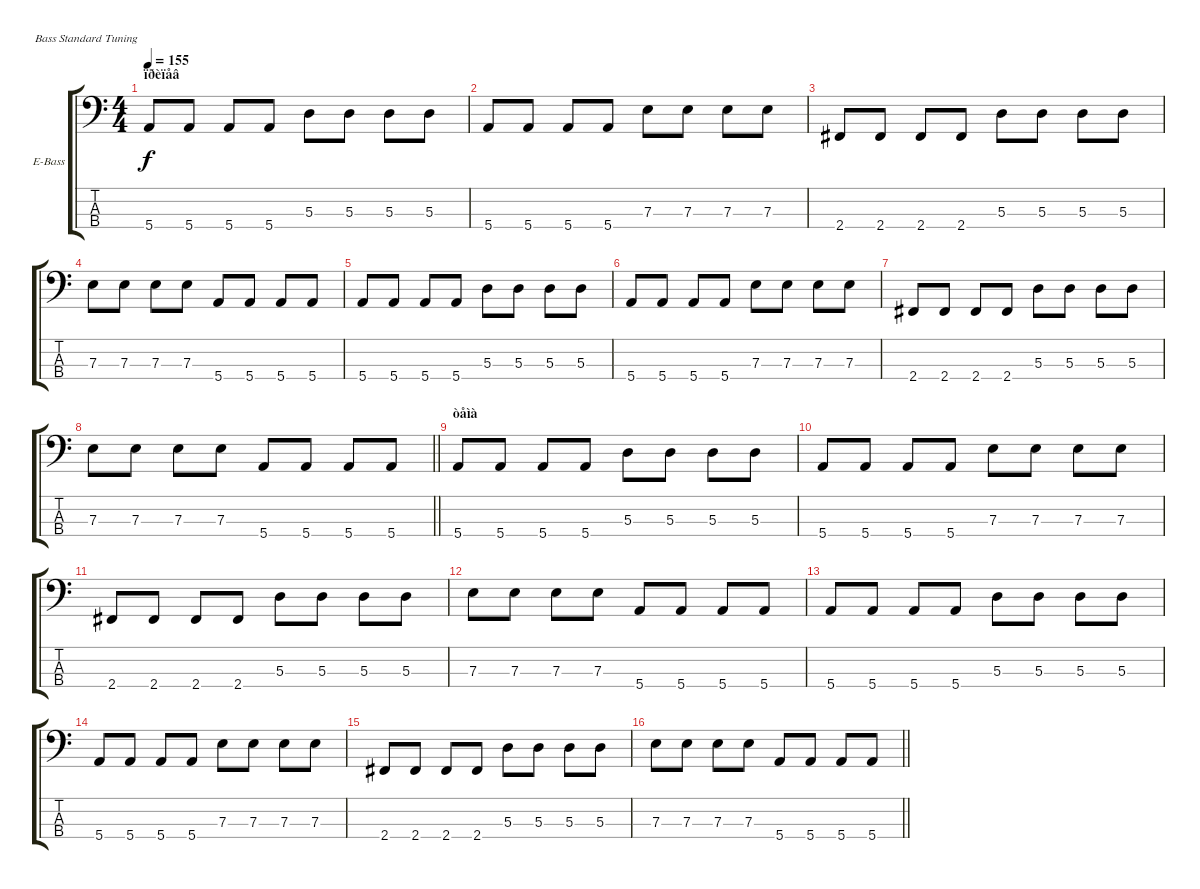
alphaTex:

\bracketExtendMode groupsimilarinstruments
\firstSystemTrackNameOrientation horizontal
\otherSystemsTrackNameOrientation horizontal
\track ("bass" "E-Bass") {instrument electricbassfinger}
\staff {score tabs}
\tuning (G2 D2 A1 E1)
\ts (4 4)
\section ("" "ïðèïåâ")
\tempo 155
\clef f4
\ks c
5.4.8{dy f} 5.4.8 5.4.8 5.4.8 5.3.8 5.3.8 5.3.8 5.3.8 |
5.4.8 5.4.8 5.4.8 5.4.8 7.3.8 7.3.8 7.3.8 7.3.8 |
2.4.8 2.4.8 2.4.8 2.4.8 5.3.8 5.3.8 5.3.8 5.3.8 |
7.3.8 7.3.8 7.3.8 7.3.8 5.4.8 5.4.8 5.4.8 5.4.8 |
5.4.8 5.4.8 5.4.8 5.4.8 5.3.8 5.3.8 5.3.8 5.3.8 |
5.4.8 5.4.8 5.4.8 5.4.8 7.3.8 7.3.8 7.3.8 7.3.8 |
2.4.8 2.4.8 2.4.8 2.4.8 5.3.8 5.3.8 5.3.8 5.3.8 |
\barLineRight lightlight
7.3.8 7.3.8 7.3.8 7.3.8 5.4.8 5.4.8 5.4.8 5.4.8 |
\section ("" "òåìà")
5.4.8 5.4.8 5.4.8 5.4.8 5.3.8 5.3.8 5.3.8 5.3.8 |
5.4.8 5.4.8 5.4.8 5.4.8 7.3.8 7.3.8 7.3.8 7.3.8 |
2.4.8 2.4.8 2.4.8 2.4.8 5.3.8 5.3.8 5.3.8 5.3.8 |
7.3.8 7.3.8 7.3.8 7.3.8 5.4.8 5.4.8 5.4.8 5.4.8 |
5.4.8 5.4.8 5.4.8 5.4.8 5.3.8 5.3.8 5.3.8 5.3.8 |
5.4.8 5.4.8 5.4.8 5.4.8 7.3.8 7.3.8 7.3.8 7.3.8 |
2.4.8 2.4.8 2.4.8 2.4.8 5.3.8 5.3.8 5.3.8 5.3.8 |
\barLineRight lightlight
7.3.8 7.3.8 7.3.8 7.3.8 5.4.8 5.4.8 5.4.8 5.4.8
